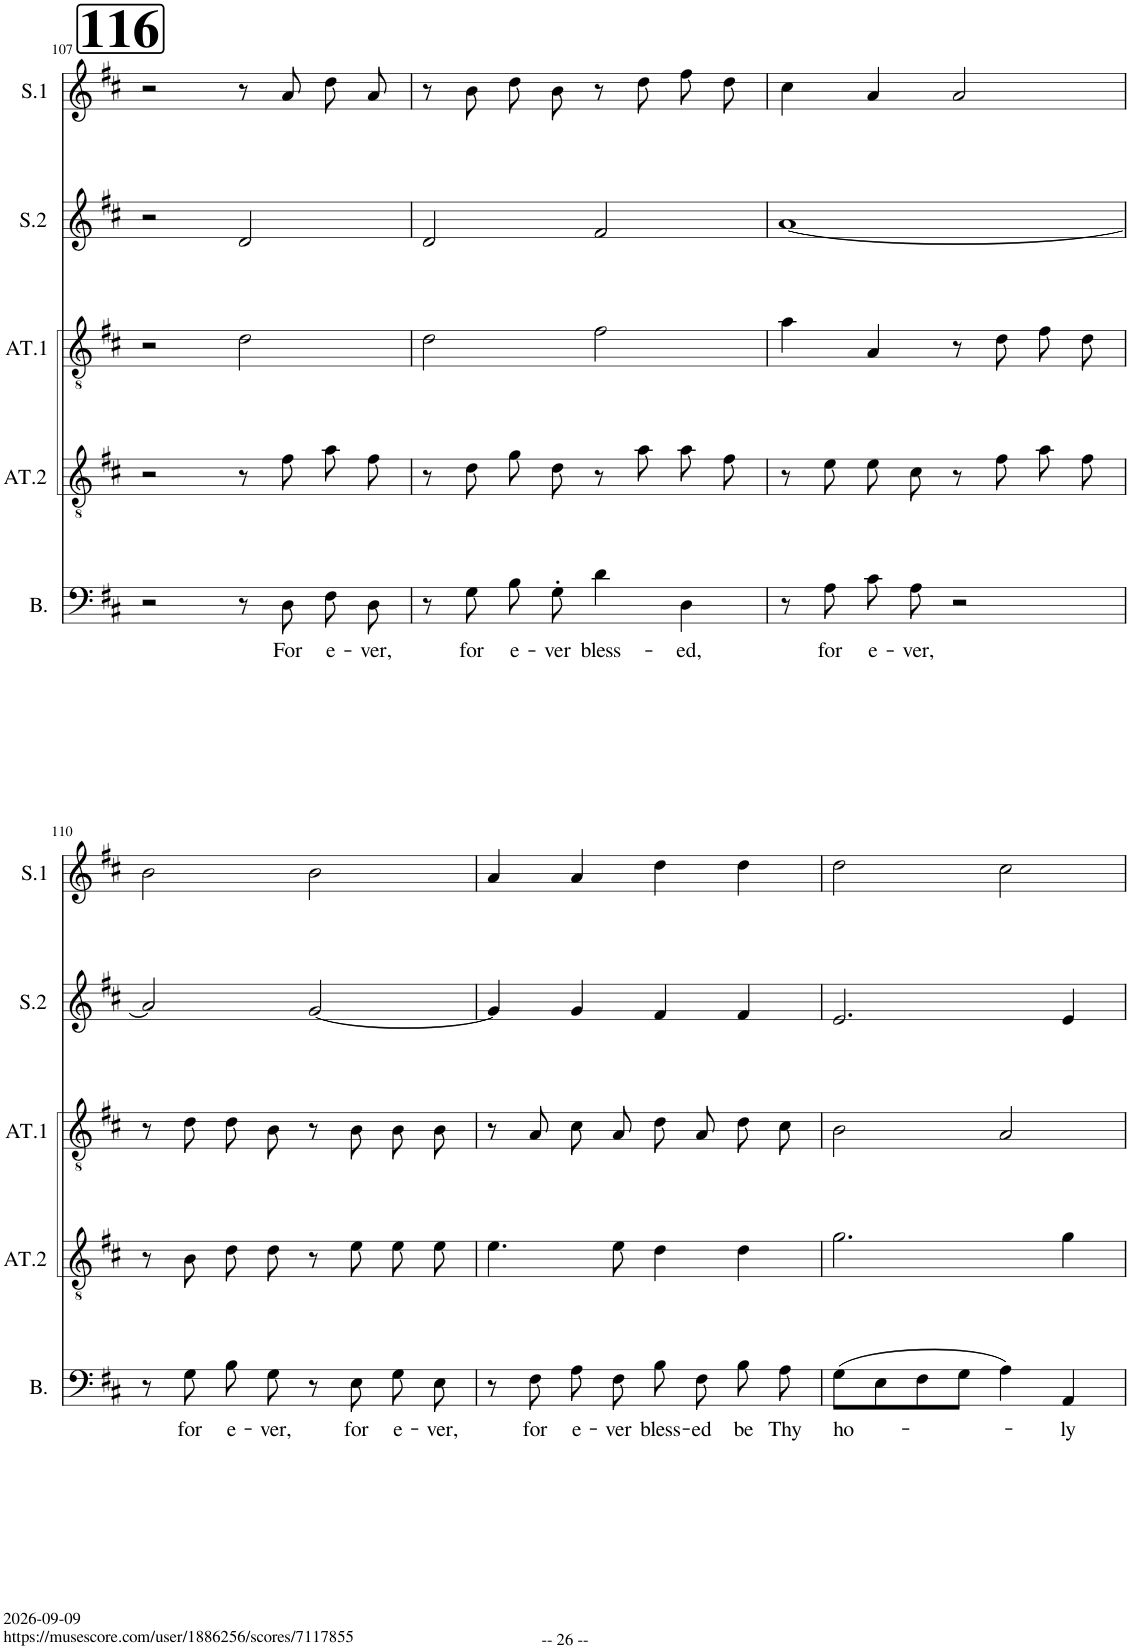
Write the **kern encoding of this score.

**kern	**text	**kern	**kern	**kern	**kern
*part5	*part5	*part4	*part3	*part2	*part1
*staff5	*staff5	*staff4	*staff3	*staff2	*staff1
*I"Bass	*	*I"Alto/Tenore 2	*I"Alto/Tenore 1	*I"Soprano 2	*I"Soprano 1
*I'B.	*	*I'AT.2	*I'AT.1	*I'S.2	*I'S.1
!!LO:PB:g=z
*clefF4	*	*clefGv2	*clefGv2	*clefG2	*clefG2
*	*	*	*Trd1c2	*	*
*k[f#c#]	*	*k[f#c#]	*k[f#c#]	*k[f#c#]	*k[f#c#]
*M4/4	*	*M4/4	*M4/4	*M4/4	*M4/4
*met(c)	*	*met(c)	*met(c)	*met(c)	*met(c)
!!LO:REH:place=s1:a:B:cj:fs=30:t=116
=107	=107	=107	=107	=107	=107
2r	.	2r	2r	2r	2r
8r	.	8r	2d\	2d/	8r
!	!LO:LY:b	!	!	!	!
8D\	For	8f#\	.	.	8a/
!	!LO:LY:b	!	!	!	!
8F#\	e-	8a\L	.	.	8dd\L
!	!LO:LY:b	!	!	!	!
8D\	-ver,	8f#\J	.	.	8a\J
=108	=108	=108	=108	=108	=108
8r	.	8r	2d\	2d/	8r
!	!LO:LY:b	!	!	!	!
8G\	for	8d\	.	.	8b\
!	!LO:LY:b	!	!	!	!
8B\	e-	8g\L	.	.	8dd\L
!	!LO:LY:b	!	!	!	!
8G'\	-ver	8d\J	.	.	8b\J
!	!LO:LY:b	!	!	!	!
4d\	bless-	8r	2f#\	2f#/	8r
.	.	8a\	.	.	8dd\
!	!LO:LY:b	!	!	!	!
4D\	-ed,	8a\L	.	.	8ff#\L
.	.	8f#\J	.	.	8dd\J
=109	=109	=109	=109	=109	=109
8r	.	8r	4a\	[1a	4cc#\
!	!LO:LY:b	!	!	!	!
8A\	for	8e\	.	.	.
!	!LO:LY:b	!	!	!	!
8c#\	e-	8e\L	4A/	.	4a/
!	!LO:LY:b	!	!	!	!
8A\	-ver,	8c#\J	.	.	.
2r	.	8r	8r	.	2a/
.	.	8f#\	8d\	.	.
.	.	8a\L	8f#\L	.	.
.	.	8f#\J	8d\J	.	.
!!LO:LB:g=z
=110	=110	=110	=110	=110	=110
8r	.	8r	8r	2a/]	2b\
!	!LO:LY:b	!	!	!	!
8G\	for	8B\	8d\	.	.
!	!LO:LY:b	!	!	!	!
8B\	e-	8d\L	8d\L	.	.
!	!LO:LY:b	!	!	!	!
8G\	-ver,	8d\J	8B\J	.	.
8r	.	8r	8r	[2g/	2b\
!	!LO:LY:b	!	!	!	!
8E\	for	8e\	8B\	.	.
!	!LO:LY:b	!	!	!	!
8G\	e-	8e\L	8B\L	.	.
!	!LO:LY:b	!	!	!	!
8E\	-ver,	8e\J	8B\J	.	.
=111	=111	=111	=111	=111	=111
8r	.	4.e\	8r	4g/]	4a/
!	!LO:LY:b	!	!	!	!
8F#\	for	.	8A/	.	.
!	!LO:LY:b	!	!	!	!
8A\	e-	.	8c#\L	4g/	4a/
!	!LO:LY:b	!	!	!	!
8F#\	-ver	8e\	8A\J	.	.
!	!LO:LY:b	!	!	!	!
8B\	bless-	4d\	8d\L	4f#/	4dd\
!	!LO:LY:b	!	!	!	!
8F#\	-ed	.	8A\J	.	.
!	!LO:LY:b	!	!	!	!
8B\	be	4d\	8d\L	4f#/	4dd\
!	!LO:LY:b	!	!	!	!
8A\	Thy	.	8c#\J	.	.
=112	=112	=112	=112	=112	=112
!	!LO:LY:b	!	!	!	!
(8G\L	ho-	2.g\	2B\	2.e/	2dd\
8E\	.	.	.	.	.
8F#\	.	.	.	.	.
8G\J	.	.	.	.	.
4A\)	.	.	2A/	.	2cc#\
!	!LO:LY:b	!	!	!	!
4AA/	-ly	4g\	.	4e/	.
=	=	=	=	=	=
*-	*-	*-	*-	*-	*-
